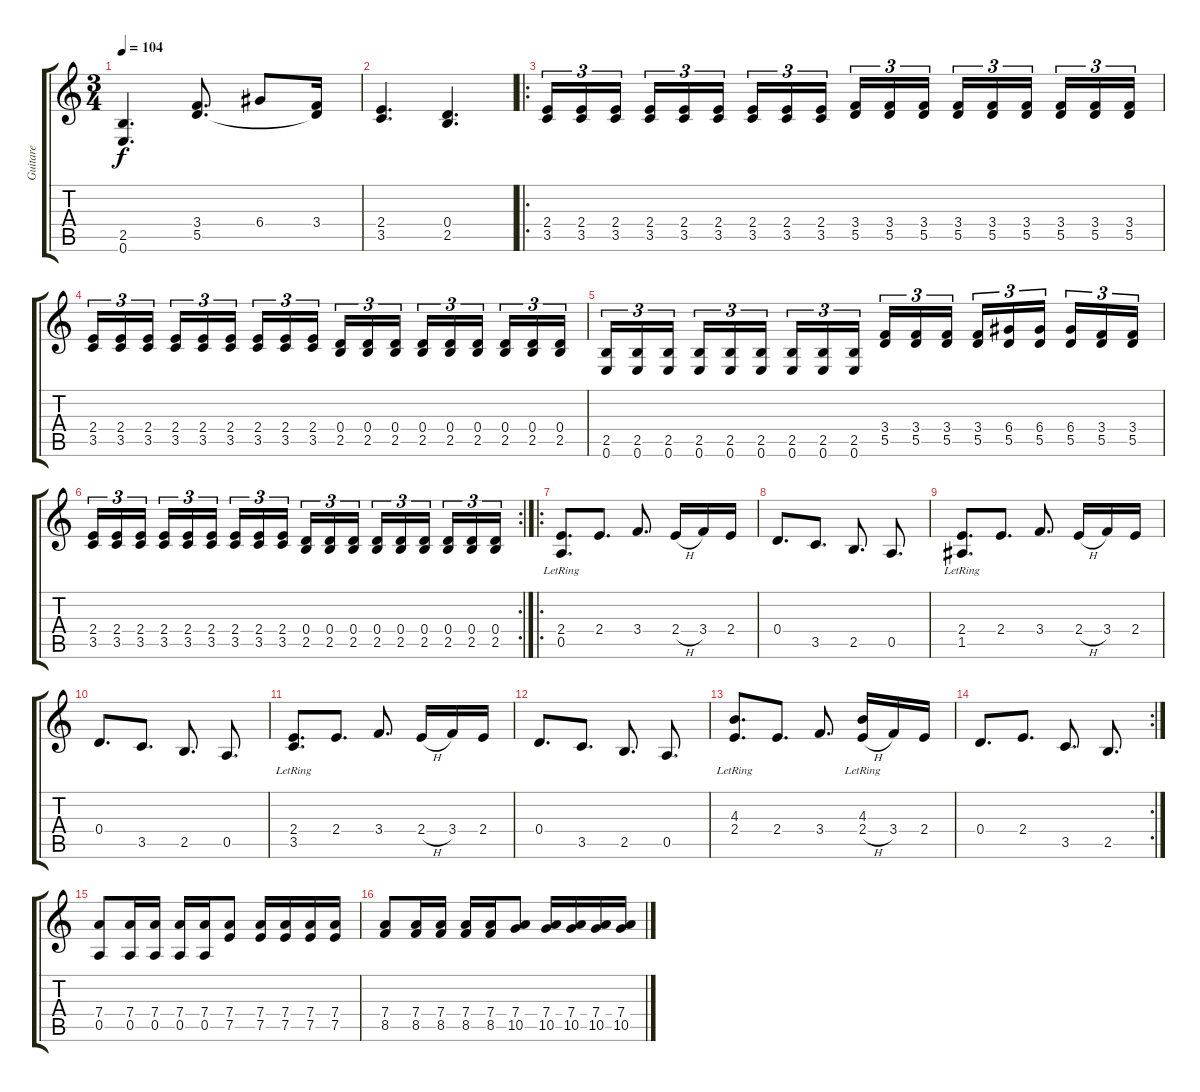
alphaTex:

\track ("Guitare" "Guitare") {instrument distortionguitar}
\staff {score tabs}
\tuning (E4 B3 G3 D3 A2 E2) {hide}
\ts (3 4)
\tempo 104
\clef g2
\ks c
(2.5 0.6).4{d dy f} (3.4 5.5).8{d} 6.4.8 (3.4 5.5{t}).16 |
(2.4 3.5).4{d} (0.4 2.5).4{d} |
\ro
(2.4 3.5).16{tu (3 2)} (2.4 3.5).16{tu (3 2)} (2.4 3.5).16{tu (3 2) beam splitsecondary} (2.4 3.5).16{tu (3 2)} (2.4 3.5).16{tu (3 2)} (2.4 3.5).16{tu (3 2)} (2.4 3.5).16{tu (3 2)} (2.4 3.5).16{tu (3 2)} (2.4 3.5).16{tu (3 2) beam splitsecondary} (3.4 5.5).16{tu (3 2)} (3.4 5.5).16{tu (3 2)} (3.4 5.5).16{tu (3 2)} (3.4 5.5).16{tu (3 2)} (3.4 5.5).16{tu (3 2)} (3.4 5.5).16{tu (3 2) beam splitsecondary} (3.4 5.5).16{tu (3 2)} (3.4 5.5).16{tu (3 2)} (3.4 5.5).16{tu (3 2)} |
(2.4 3.5).16{tu (3 2)} (2.4 3.5).16{tu (3 2)} (2.4 3.5).16{tu (3 2) beam splitsecondary} (2.4 3.5).16{tu (3 2)} (2.4 3.5).16{tu (3 2)} (2.4 3.5).16{tu (3 2)} (2.4 3.5).16{tu (3 2)} (2.4 3.5).16{tu (3 2)} (2.4 3.5).16{tu (3 2) beam splitsecondary} (0.4 2.5).16{tu (3 2)} (0.4 2.5).16{tu (3 2)} (0.4 2.5).16{tu (3 2)} (0.4 2.5).16{tu (3 2)} (0.4 2.5).16{tu (3 2)} (0.4 2.5).16{tu (3 2) beam splitsecondary} (0.4 2.5).16{tu (3 2)} (0.4 2.5).16{tu (3 2)} (0.4 2.5).16{tu (3 2)} |
(2.5 0.6).16{tu (3 2)} (2.5 0.6).16{tu (3 2)} (2.5 0.6).16{tu (3 2) beam splitsecondary} (2.5 0.6).16{tu (3 2)} (2.5 0.6).16{tu (3 2)} (2.5 0.6).16{tu (3 2)} (2.5 0.6).16{tu (3 2)} (2.5 0.6).16{tu (3 2)} (2.5 0.6).16{tu (3 2) beam splitsecondary} (3.4 5.5).16{tu (3 2)} (3.4 5.5).16{tu (3 2)} (3.4 5.5).16{tu (3 2)} (3.4 5.5).16{tu (3 2)} (6.4 5.5).16{tu (3 2)} (6.4 5.5).16{tu (3 2) beam splitsecondary} (6.4 5.5).16{tu (3 2)} (3.4 5.5).16{tu (3 2)} (3.4 5.5).16{tu (3 2)} |
\rc 2
(2.4 3.5).16{tu (3 2)} (2.4 3.5).16{tu (3 2)} (2.4 3.5).16{tu (3 2) beam splitsecondary} (2.4 3.5).16{tu (3 2)} (2.4 3.5).16{tu (3 2)} (2.4 3.5).16{tu (3 2)} (2.4 3.5).16{tu (3 2)} (2.4 3.5).16{tu (3 2)} (2.4 3.5).16{tu (3 2) beam splitsecondary} (0.4 2.5).16{tu (3 2)} (0.4 2.5).16{tu (3 2)} (0.4 2.5).16{tu (3 2)} (0.4 2.5).16{tu (3 2)} (0.4 2.5).16{tu (3 2)} (0.4 2.5).16{tu (3 2) beam splitsecondary} (0.4 2.5).16{tu (3 2)} (0.4 2.5).16{tu (3 2)} (0.4 2.5).16{tu (3 2)} |
\ro
(2.4 0.5{lr}).8{d} 2.4.8{d} 3.4.8{d} 2.4{h}.16 3.4.16 2.4.16 |
0.4.8{d} 3.5.8{d} 2.5.8{d} 0.5.8{d} |
(2.4 1.5{lr}).8{d} 2.4.8{d} 3.4.8{d} 2.4{h}.16 3.4.16 2.4.16 |
0.4.8{d} 3.5.8{d} 2.5.8{d} 0.5.8{d} |
(2.4 3.5{lr}).8{d} 2.4.8{d} 3.4.8{d} 2.4{h}.16 3.4.16 2.4.16 |
0.4.8{d} 3.5.8{d} 2.5.8{d} 0.5.8{d} |
(4.3{lr} 2.4).8{d} 2.4.8{d} 3.4.8{d} (4.3{lr} 2.4{h}).16 3.4.16 2.4.16 |
\rc 2
0.4.8{d} 2.4.8{d} 3.5.8{d} 2.5.8{d} |
(7.4 0.5).8 (7.4 0.5).16 (7.4 0.5).16 (7.4 0.5).16 (7.4 0.5).16 (7.4 7.5).8 (7.4 7.5).16 (7.4 7.5).16 (7.4 7.5).16 (7.4 7.5).16 |
(7.4 8.5).8 (7.4 8.5).16 (7.4 8.5).16 (7.4 8.5).16 (7.4 8.5).16 (7.4 10.5).8 (7.4 10.5).16 (7.4 10.5).16 (7.4 10.5).16 (7.4 10.5).16
